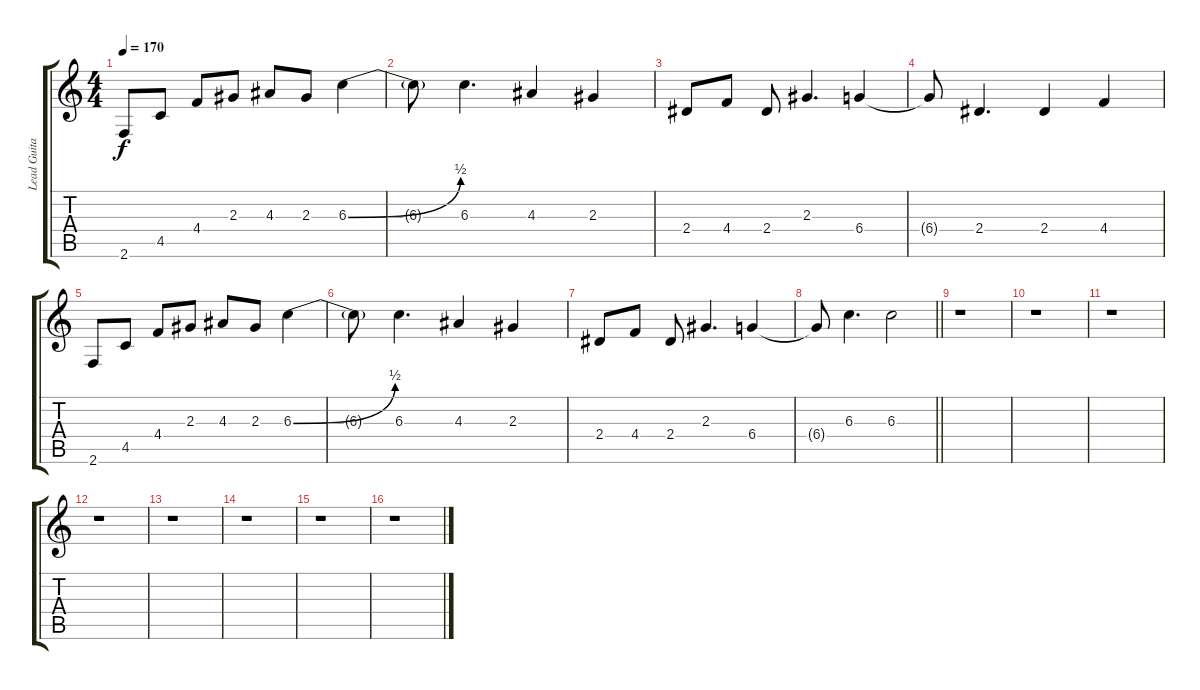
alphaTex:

\track ("Lead Guitar L" "Lead Guita") {instrument distortionguitar}
\staff {score tabs}
\tuning (Eb4 Bb3 Gb3 Db3 Ab2 Eb2) {hide}
\ts (4 4)
\tempo 170
\clef g2
\ks c
2.6.8{dy f} 4.5.8 4.4.8 2.3.8 4.3.8 2.3.8 6.3{be (bend 0 0 60 2)}.4 |
6.3{t}.8 6.3.4{d} 4.3.4 2.3.4 |
2.4.8 4.4.8 2.4.8 2.3.4{d} 6.4.4 |
6.4{t}.8 2.4.4{d} 2.4.4 4.4.4 |
2.6.8 4.5.8 4.4.8 2.3.8 4.3.8 2.3.8 6.3{be (bend 0 0 60 2)}.4 |
6.3{t}.8 6.3.4{d} 4.3.4 2.3.4 |
2.4.8 4.4.8 2.4.8 2.3.4{d} 6.4.4 |
\barLineRight lightlight
6.4{t}.8 6.3.4{d} 6.3.2 |
r.1 |
r.1 |
r.1 |
r.1 |
r.1 |
r.1 |
r.1 |
r.1
